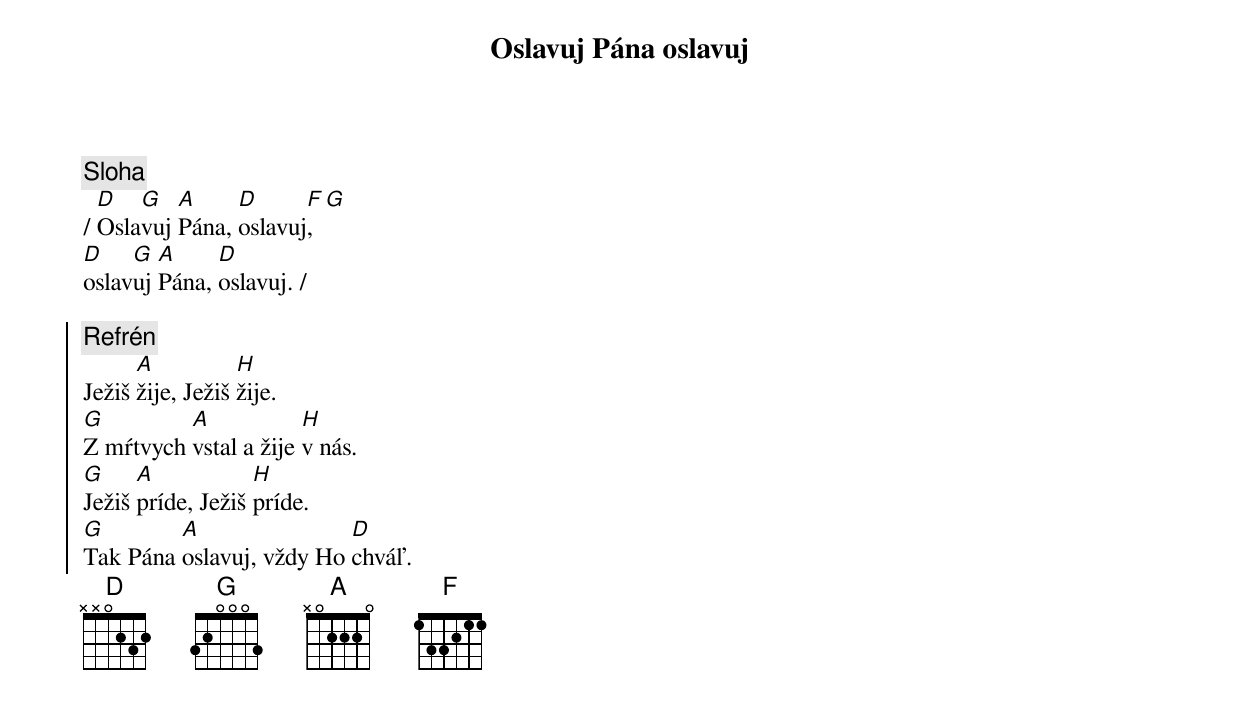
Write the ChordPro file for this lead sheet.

{title: Oslavuj Pána oslavuj}

{sov}
{comment: Sloha}
/ [D]Osla[G]vuj [A]Pána, [D]oslavuj[F],[G]
[D]oslav[G]uj [A]Pána, [D]oslavuj. /
{eov}

{soc}
{comment: Refrén}
Ježiš [A]žije, Ježiš [H]žije.
[G]Z mŕtvych [A]vstal a žije [H]v nás.
[G]Ježiš [A]príde, Ježiš [H]príde.
[G]Tak Pána [A]oslavuj, vždy Ho [D]chváľ.
{eoc}
